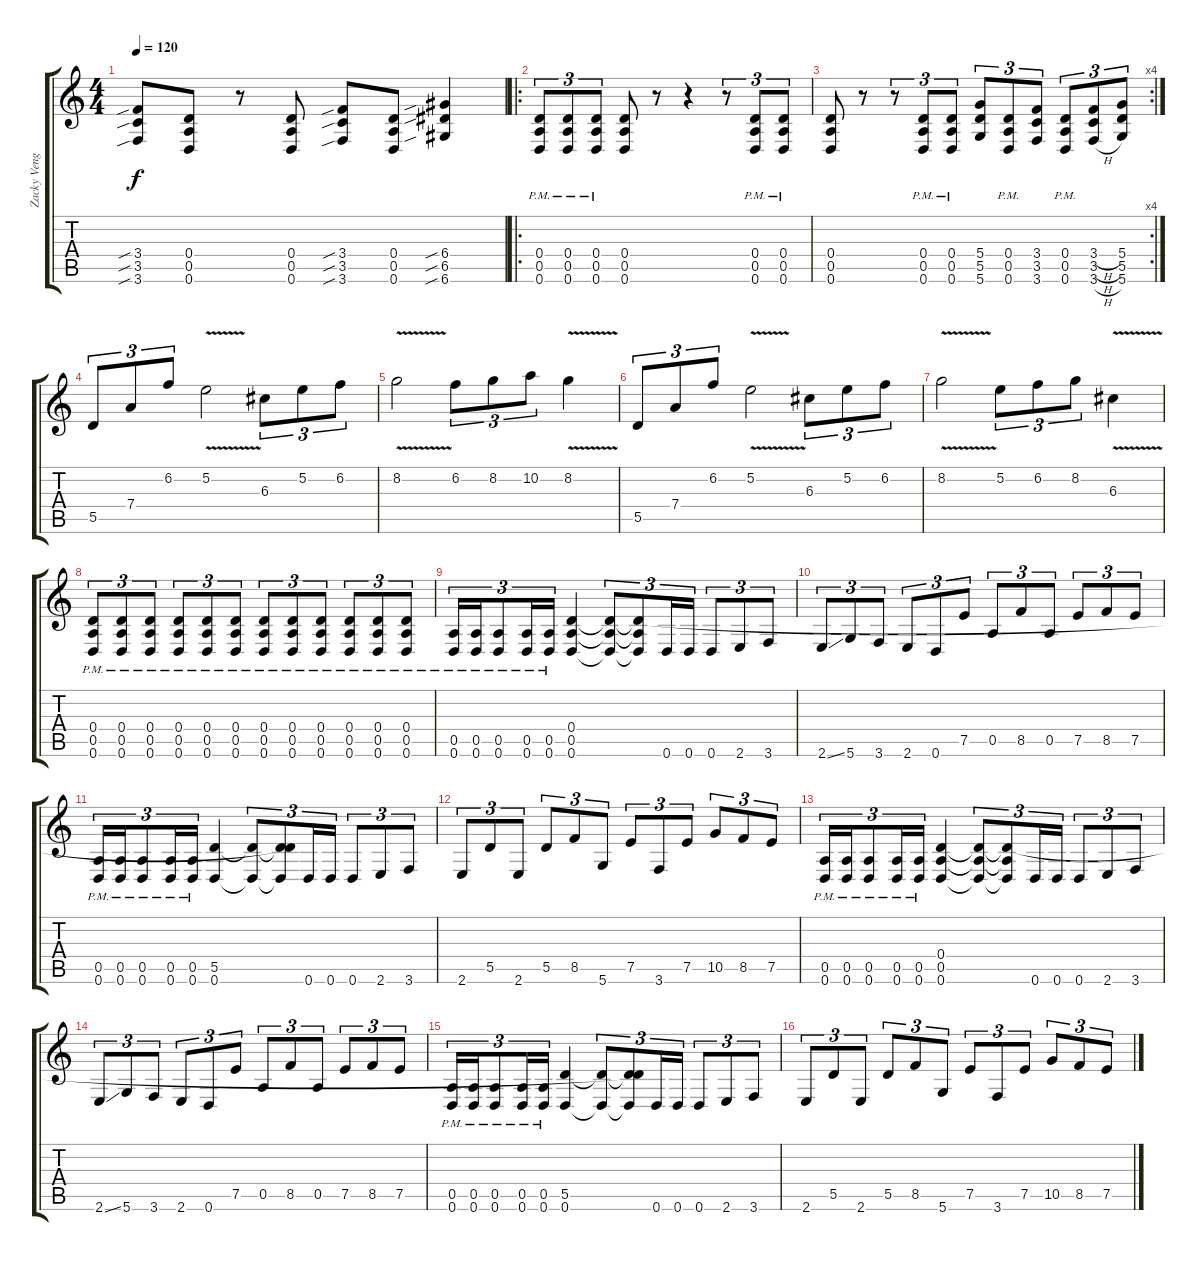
\track ("Zacky Vengance" "Zacky Veng") {instrument distortionguitar}
\staff {score tabs}
\tuning (E4 B3 G3 D3 A2 D2) {hide}
\ts (4 4)
\tempo 120
\clef g2
\ks c
(3.4{sib} 3.5{sib} 3.6{sib}).8{dy f} (0.4 0.5 0.6).8 r.8 (0.4 0.5 0.6).8 (3.4{sib} 3.5{sib} 3.6{sib}).8 (0.4 0.5 0.6).8 (6.4{sib} 6.5{sib} 6.6{sib}).4 |
\ro
(0.4{pm} 0.5{pm} 0.6{pm}).8{tu (3 2)} (0.4{pm} 0.5{pm} 0.6{pm}).8{tu (3 2)} (0.4{pm} 0.5{pm} 0.6{pm}).8{tu (3 2)} (0.4 0.5 0.6).8 r.8 r.4 r.8{tu (3 2)} (0.4{pm} 0.5{pm} 0.6{pm}).8{tu (3 2)} (0.4{pm} 0.5{pm} 0.6{pm}).8{tu (3 2)} |
\rc 4
(0.4 0.5 0.6).8 r.8 r.8{tu (3 2)} (0.4{pm} 0.5{pm} 0.6{pm}).8{tu (3 2)} (0.4{pm} 0.5{pm} 0.6{pm}).8{tu (3 2)} (5.4 5.5 5.6).8{tu (3 2)} (0.4{pm} 0.5{pm} 0.6{pm}).8{tu (3 2)} (3.4 3.5 3.6).8{tu (3 2)} (0.4{pm} 0.5{pm} 0.6{pm}).8{tu (3 2)} (3.4{h} 3.5{h} 3.6{h}).8{tu (3 2)} (5.4 5.5 5.6).8{tu (3 2)} |
5.5.8{tu (3 2)} 7.4.8{tu (3 2)} 6.2.8{tu (3 2)} 5.2{v}.2 6.3.8{tu (3 2)} 5.2.8{tu (3 2)} 6.2.8{tu (3 2)} |
8.2{v}.2 6.2.8{tu (3 2)} 8.2.8{tu (3 2)} 10.2.8{tu (3 2)} 8.2{v}.4 |
5.5.8{tu (3 2)} 7.4.8{tu (3 2)} 6.2.8{tu (3 2)} 5.2{v}.2 6.3.8{tu (3 2)} 5.2.8{tu (3 2)} 6.2.8{tu (3 2)} |
8.2{v}.2 5.2.8{tu (3 2)} 6.2.8{tu (3 2)} 8.2.8{tu (3 2)} 6.3{v}.4 |
(0.4{pm} 0.5{pm} 0.6{pm}).8{tu (3 2)} (0.4{pm} 0.5{pm} 0.6{pm}).8{tu (3 2)} (0.4{pm} 0.5{pm} 0.6{pm}).8{tu (3 2)} (0.4{pm} 0.5{pm} 0.6{pm}).8{tu (3 2)} (0.4{pm} 0.5{pm} 0.6{pm}).8{tu (3 2)} (0.4{pm} 0.5{pm} 0.6{pm}).8{tu (3 2)} (0.4{pm} 0.5{pm} 0.6{pm}).8{tu (3 2)} (0.4{pm} 0.5{pm} 0.6{pm}).8{tu (3 2)} (0.4{pm} 0.5{pm} 0.6{pm}).8{tu (3 2)} (0.4{pm} 0.5{pm} 0.6{pm}).8{tu (3 2)} (0.4{pm} 0.5{pm} 0.6{pm}).8{tu (3 2)} (0.4{pm} 0.5{pm} 0.6{pm}).8{tu (3 2)} |
(0.5{pm} 0.6{pm}).16{tu (3 2)} (0.5{pm} 0.6{pm}).16{tu (3 2)} (0.5{pm} 0.6{pm}).8{tu (3 2)} (0.5{pm} 0.6{pm}).16{tu (3 2)} (0.5{pm} 0.6{pm}).16{tu (3 2)} (0.4 0.5 0.6).4 (0.4{t} 0.5{t} 0.6{t}).8{tu (3 2)} (0.4{t} 0.5{t} 0.6{t}).8{tu (3 2)} 0.6.16{tu (3 2)} 0.6.16{tu (3 2)} 0.6.8{tu (3 2)} 2.6.8{tu (3 2)} 3.6.8{tu (3 2)} |
2.6{ss}.8{tu (3 2)} 5.6.8{tu (3 2)} 3.6.8{tu (3 2)} 2.6.8{tu (3 2)} 0.6.8{tu (3 2)} 7.5.8{tu (3 2)} 0.5.8{tu (3 2)} 8.5.8{tu (3 2)} 0.5.8{tu (3 2)} 7.5.8{tu (3 2)} 8.5.8{tu (3 2)} 7.5.8{tu (3 2)} |
(0.5{pm} 0.6{pm}).16{tu (3 2)} (0.5{pm} 0.6{pm}).16{tu (3 2)} (0.5{pm} 0.6{pm}).8{tu (3 2)} (0.5{pm} 0.6{pm}).16{tu (3 2)} (0.5{pm} 0.6{pm}).16{tu (3 2)} (5.5 0.6).4 (5.5{t} 0.6{t}).8{tu (3 2)} (0.4{t} 5.5{t} 0.6{t}).8{tu (3 2)} 0.6.16{tu (3 2)} 0.6.16{tu (3 2)} 0.6.8{tu (3 2)} 2.6.8{tu (3 2)} 3.6.8{tu (3 2)} |
2.6.8{tu (3 2)} 5.5.8{tu (3 2)} 2.6.8{tu (3 2)} 5.5.8{tu (3 2)} 8.5.8{tu (3 2)} 5.6.8{tu (3 2)} 7.5.8{tu (3 2)} 3.6.8{tu (3 2)} 7.5.8{tu (3 2)} 10.5.8{tu (3 2)} 8.5.8{tu (3 2)} 7.5.8{tu (3 2)} |
(0.5{pm} 0.6{pm}).16{tu (3 2)} (0.5{pm} 0.6{pm}).16{tu (3 2)} (0.5{pm} 0.6{pm}).8{tu (3 2)} (0.5{pm} 0.6{pm}).16{tu (3 2)} (0.5{pm} 0.6{pm}).16{tu (3 2)} (0.4 0.5 0.6).4 (0.4{t} 0.5{t} 0.6{t}).8{tu (3 2)} (0.4{t} 0.5{t} 0.6{t}).8{tu (3 2)} 0.6.16{tu (3 2)} 0.6.16{tu (3 2)} 0.6.8{tu (3 2)} 2.6.8{tu (3 2)} 3.6.8{tu (3 2)} |
2.6{ss}.8{tu (3 2)} 5.6.8{tu (3 2)} 3.6.8{tu (3 2)} 2.6.8{tu (3 2)} 0.6.8{tu (3 2)} 7.5.8{tu (3 2)} 0.5.8{tu (3 2)} 8.5.8{tu (3 2)} 0.5.8{tu (3 2)} 7.5.8{tu (3 2)} 8.5.8{tu (3 2)} 7.5.8{tu (3 2)} |
(0.5{pm} 0.6{pm}).16{tu (3 2)} (0.5{pm} 0.6{pm}).16{tu (3 2)} (0.5{pm} 0.6{pm}).8{tu (3 2)} (0.5{pm} 0.6{pm}).16{tu (3 2)} (0.5{pm} 0.6{pm}).16{tu (3 2)} (5.5 0.6).4 (5.5{t} 0.6{t}).8{tu (3 2)} (0.4{t} 5.5{t} 0.6{t}).8{tu (3 2)} 0.6.16{tu (3 2)} 0.6.16{tu (3 2)} 0.6.8{tu (3 2)} 2.6.8{tu (3 2)} 3.6.8{tu (3 2)} |
2.6.8{tu (3 2)} 5.5.8{tu (3 2)} 2.6.8{tu (3 2)} 5.5.8{tu (3 2)} 8.5.8{tu (3 2)} 5.6.8{tu (3 2)} 7.5.8{tu (3 2)} 3.6.8{tu (3 2)} 7.5.8{tu (3 2)} 10.5.8{tu (3 2)} 8.5.8{tu (3 2)} 7.5.8{tu (3 2)}
